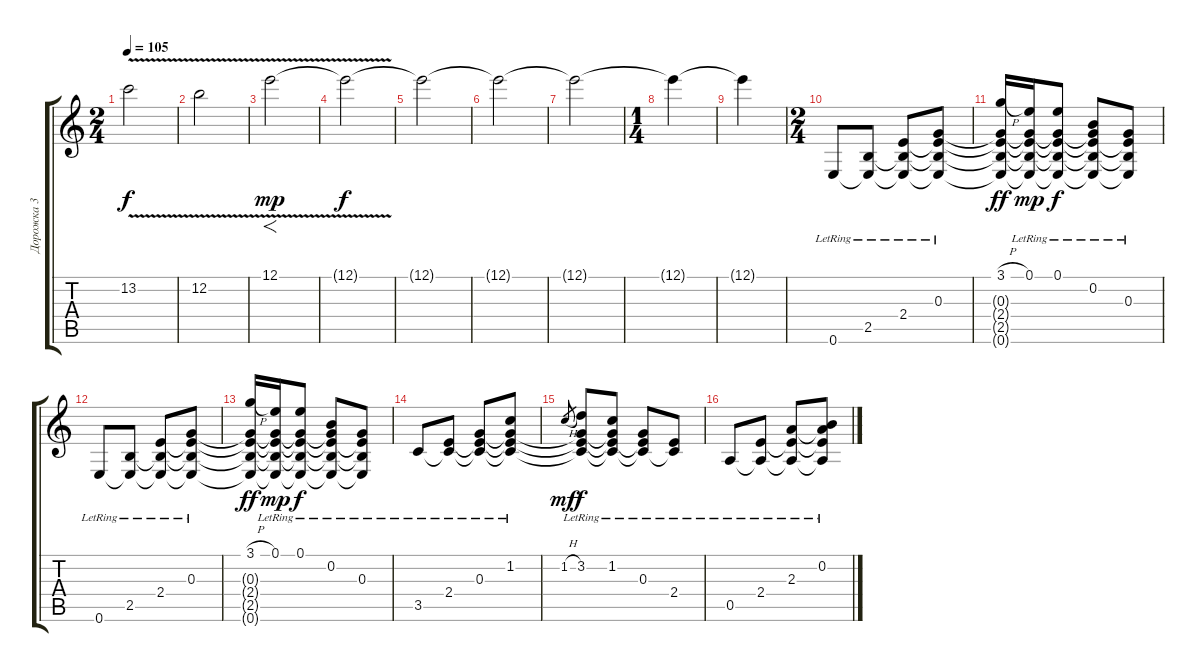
\track ("Дорожка 3" "Дорожка 3") {instrument overdrivenguitar}
\staff {score tabs}
\tuning (E4 B3 G3 D3 A2 E2) {hide}
\ts (2 4)
\tempo 105
\clef g2
\ks c
13.2{v}.2{dy f} |
12.2{v}.2 |
12.1{v}.2{f dy mp} |
12.1{t}.2{dy f} |
12.1{t}.2 |
12.1{t}.2 |
12.1{t}.2 |
\ts (1 4)
12.1{t}.4 |
12.1{t}.4 |
\ts (2 4)
0.6{lr}.8{volume 12 instrument acousticguitarsteel} (2.5{lr} 0.6{t}).8 (2.4{lr} 2.5{t} 0.6{t}).8 (0.3{lr} 2.4{t} 2.5{t} 0.6{t}).8 |
(3.1{h} 0.3{t} 2.4{t} 2.5{t} 0.6{t}).16{dy ff} (0.1{lr} 0.3{t} 2.4{t} 2.5{t} 0.6{t}).16{dy mp} (0.1{lr} 0.3{t} 2.4{t} 2.5{t} 0.6{t}).8{dy f} (0.2{lr} 0.3{t} 2.4{t} 2.5{t} 0.6{t}).8 (0.3{lr} 2.4{t} 2.5{t} 0.6{t}).8 |
0.6{lr}.8 (2.5{lr} 0.6{t}).8 (2.4{lr} 2.5{t} 0.6{t}).8 (0.3{lr} 2.4{t} 2.5{t} 0.6{t}).8 |
(3.1{h} 0.3{t} 2.4{t} 2.5{t} 0.6{t}).16{dy ff} (0.1{lr} 0.3{t} 2.4{t} 2.5{t} 0.6{t}).16{dy mp} (0.1{lr} 0.3{t} 2.4{t} 2.5{t} 0.6{t}).8{dy f} (0.2{lr} 0.3{t} 2.4{t} 2.5{t} 0.6{t}).8 (0.3{lr} 2.4{t} 2.5{t} 0.6{t}).8 |
3.5{lr}.8 (2.4{lr} 3.5{t}).8 (0.3{lr} 2.4{t} 3.5{t}).8 (1.2{lr} 0.3{t} 2.4{t} 3.5{t}).8 |
1.2{h}.8{gr dy mf} (3.2{lr} 0.3{t} 2.4{t} 3.5{t}).8{dy f} (1.2{lr} 0.3{t} 2.4{t} 3.5{t}).8 (0.3{lr} 2.4{t} 3.5{t}).8 (2.4{lr} 3.5{t}).8 |
0.5{lr}.8 (2.4{lr} 0.5{t}).8 (2.3{lr} 2.4{t} 0.5{t}).8 (0.2{lr} 2.3{t} 2.4{t} 0.5{t}).8
